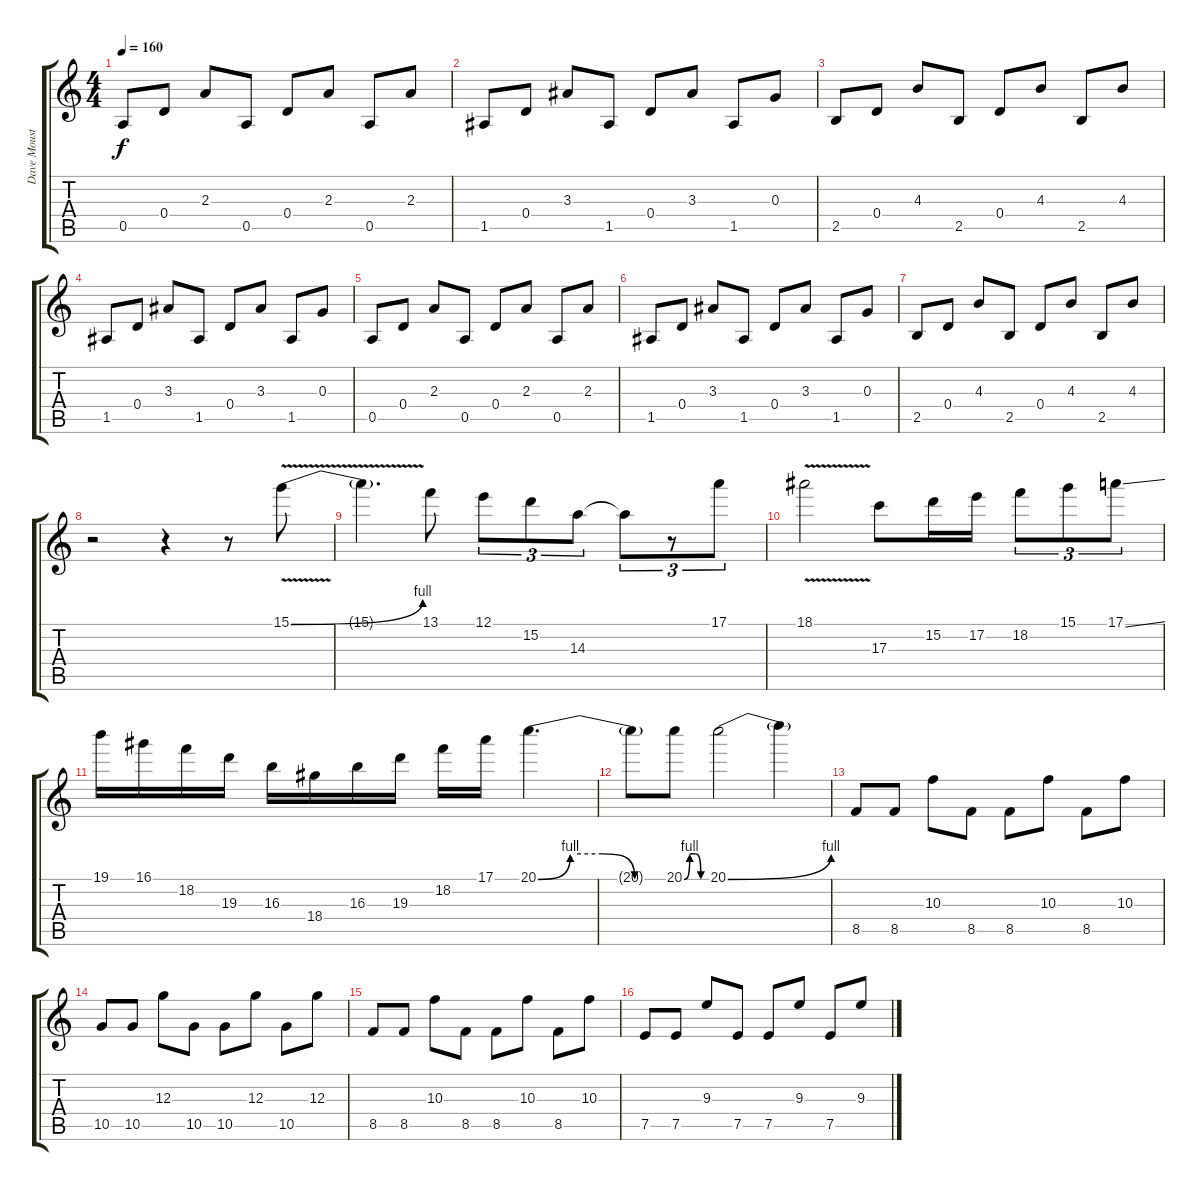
\track ("Dave Moustaine" "Dave Moust") {instrument distortionguitar}
\staff {score tabs}
\tuning (E4 B3 G3 D3 A2 E2) {hide}
\ts (4 4)
\tempo 160
\clef g2
\ks c
0.5.8{dy f} 0.4.8 2.3.8 0.5.8 0.4.8 2.3.8 0.5.8 2.3.8 |
1.5.8 0.4.8 3.3.8 1.5.8 0.4.8 3.3.8 1.5.8 0.3.8 |
2.5.8 0.4.8 4.3.8 2.5.8 0.4.8 4.3.8 2.5.8 4.3.8 |
1.5.8 0.4.8 3.3.8 1.5.8 0.4.8 3.3.8 1.5.8 0.3.8 |
0.5.8 0.4.8 2.3.8 0.5.8 0.4.8 2.3.8 0.5.8 2.3.8 |
1.5.8 0.4.8 3.3.8 1.5.8 0.4.8 3.3.8 1.5.8 0.3.8 |
2.5.8 0.4.8 4.3.8 2.5.8 0.4.8 4.3.8 2.5.8 4.3.8 |
r.2 r.4 r.8 15.1{be (bend 0 0 60 4) v}.8 |
15.1{t}.4{d} 13.1.8 12.1.8{tu (3 2)} 15.2.8{tu (3 2)} 14.3.8{tu (3 2)} 14.3{t}.8{tu (3 2)} r.8{tu (3 2)} 17.1.8{tu (3 2)} |
18.1{v}.2 17.3.8 15.2.16 17.2.16 18.2.8{tu (3 2)} 15.1.8{tu (3 2)} 17.1{ss}.8{tu (3 2)} |
19.1.16 16.1.16 18.2.16 19.3.16 16.3.16 18.4.16 16.3.16 19.3.16 18.2.16 17.1.16 20.1{be (custom 0 0 15 4 30 4 45 0 60 0)}.4{d} |
20.1{t}.8 20.1{be (custom 0 0 15 4 30 4 45 0 60 0)}.8 20.1{be (bend 0 0 60 4)}.2 20.1{t}.4 |
8.5.8 8.5.8 10.3.8 8.5.8 8.5.8 10.3.8 8.5.8 10.3.8 |
10.5.8 10.5.8 12.3.8 10.5.8 10.5.8 12.3.8 10.5.8 12.3.8 |
8.5.8 8.5.8 10.3.8 8.5.8 8.5.8 10.3.8 8.5.8 10.3.8 |
7.5.8 7.5.8 9.3.8 7.5.8 7.5.8 9.3.8 7.5.8 9.3.8
